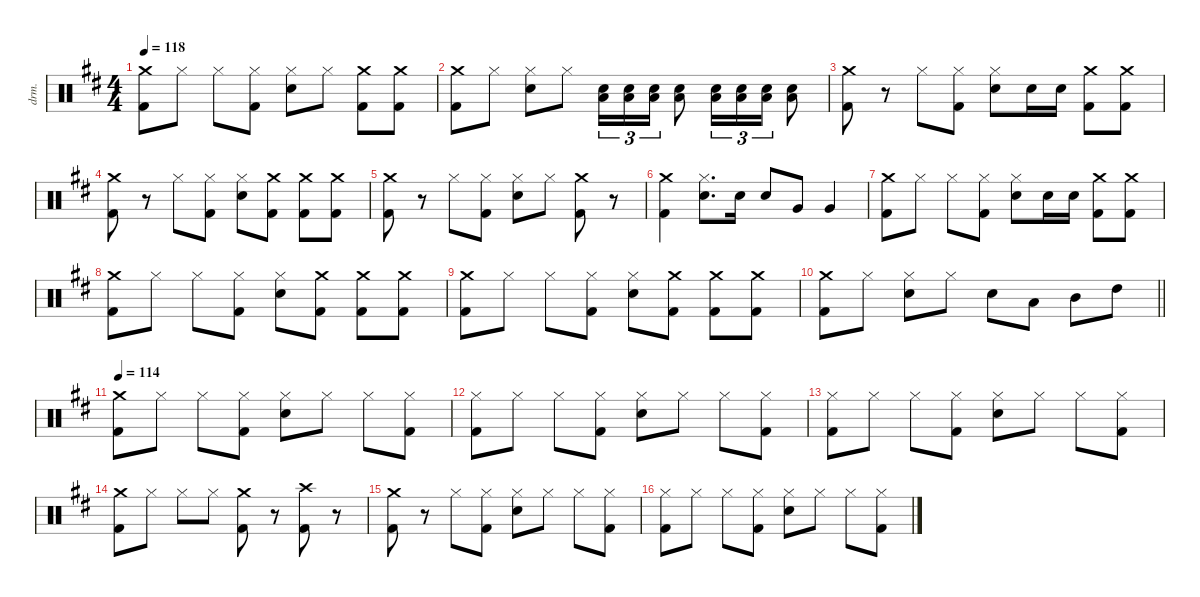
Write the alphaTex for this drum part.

\defaultSystemsLayout 4
\hideDynamics
\bracketExtendMode nobrackets
\otherSystemsTrackNameOrientation horizontal
\track ("Lars - Drums" "drm.") {instrument percussion}
\staff {score}
\articulation defaults
\ts (4 4)
\tempo 118
\clef neutral
\ks bminor
("Crash medium (hit)"{acc forcenatural} "Kick (hit) 2"{acc forcenatural}).8{dy f beam Down} "Hi-Hat (closed)"{acc forcenatural}.8{beam Down} "Hi-Hat (closed)"{acc forcenatural}.8{beam Down} ("Hi-Hat (closed)"{acc forcenatural} "Kick (hit) 2"{acc forcenatural}).8{beam Down} ("Hi-Hat (closed)"{acc forcenatural} "Snare (hit) 2"{acc forcenatural}).8{beam Down} "Hi-Hat (closed)"{acc forcenatural}.8{beam Down} ("Crash medium (hit)"{acc forcenatural} "Kick (hit) 2"{acc forcenatural}).8{beam Down} ("Crash medium (hit)"{acc forcenatural} "Kick (hit) 2"{acc forcenatural}).8{beam Down} |
("Crash medium (hit)"{acc forcenatural} "Kick (hit) 2"{acc forcenatural}).8{beam Down} "Hi-Hat (closed)"{acc forcenatural}.8{beam Down} ("Hi-Hat (closed)"{acc forcenatural} "Snare (hit) 2"{acc forcenatural}).8{beam Down} "Hi-Hat (closed)"{acc forcenatural}.8{beam Down} ("Snare (hit) 2"{acc forcenatural} "Low Floor Tom (hit)"{acc forcenatural}).16{tu (3 2) beam Down} ("Snare (hit) 2"{acc forcenatural} "Low Floor Tom (hit)"{acc forcenatural}).16{tu (3 2) beam Down} ("Snare (hit) 2"{acc forcenatural} "Low Floor Tom (hit)"{acc forcenatural}).16{tu (3 2) beam Down} ("Snare (hit) 2"{acc forcenatural} "Low Floor Tom (hit)"{acc forcenatural}).8{beam Down} ("Snare (hit) 2"{acc forcenatural} "Low Floor Tom (hit)"{acc forcenatural}).16{tu (3 2) beam Down} ("Snare (hit) 2"{acc forcenatural} "Low Floor Tom (hit)"{acc forcenatural}).16{tu (3 2) beam Down} ("Snare (hit) 2"{acc forcenatural} "Low Floor Tom (hit)"{acc forcenatural}).16{tu (3 2) beam Down} ("Snare (hit) 2"{acc forcenatural} "Low Floor Tom (hit)"{acc forcenatural}).8{beam Down} |
("Crash medium (hit)"{acc forcenatural} "Kick (hit) 2"{acc forcenatural}).8{beam Down} r.8{beam Down} "Hi-Hat (closed)"{acc forcenatural}.8{beam Down} ("Hi-Hat (closed)"{acc forcenatural} "Kick (hit) 2"{acc forcenatural}).8{beam Down} ("Hi-Hat (closed)"{acc forcenatural} "Snare (hit) 2"{acc forcenatural}).8{beam Down} "Snare (hit) 2"{acc forcenatural}.16{beam Down} "Snare (hit) 2"{acc forcenatural}.16{beam Down} ("Crash medium (hit)"{acc forcenatural} "Kick (hit) 2"{acc forcenatural}).8{beam Down} ("Crash medium (hit)"{acc forcenatural} "Kick (hit) 2"{acc forcenatural}).8{beam Down} |
("Crash medium (hit)"{acc forcenatural} "Kick (hit) 2"{acc forcenatural}).8{beam Down} r.8{beam Down} "Hi-Hat (closed)"{acc forcenatural}.8{beam Down} ("Hi-Hat (closed)"{acc forcenatural} "Kick (hit) 2"{acc forcenatural}).8{beam Down} ("Hi-Hat (closed)"{acc forcenatural} "Snare (hit) 2"{acc forcenatural}).8{beam Down} ("Crash medium (hit)"{acc forcenatural} "Kick (hit) 2"{acc forcenatural}).8{beam Down} ("Crash medium (hit)"{acc forcenatural} "Kick (hit) 2"{acc forcenatural}).8{beam Down} ("Crash medium (hit)"{acc forcenatural} "Kick (hit) 2"{acc forcenatural}).8{beam Down} |
("Crash medium (hit)"{acc forcenatural} "Kick (hit) 2"{acc forcenatural}).8{beam Down} r.8{beam Down} "Hi-Hat (closed)"{acc forcenatural}.8{beam Down} ("Hi-Hat (closed)"{acc forcenatural} "Kick (hit) 2"{acc forcenatural}).8{beam Down} ("Hi-Hat (closed)"{acc forcenatural} "Snare (hit) 2"{acc forcenatural}).8{beam Down} "Hi-Hat (closed)"{acc forcenatural}.8{beam Down} ("Crash medium (hit)"{acc forcenatural} "Kick (hit) 2"{acc forcenatural}).8{beam Down} r.8{beam Down} |
("Crash medium (hit)"{acc forcenatural} "Kick (hit) 2"{acc forcenatural}).4{beam Down} ("Hi-Hat (closed)"{acc forcenatural} "Snare (hit) 2"{acc forcenatural}).8{d beam Down} "Snare (hit) 2"{acc forcenatural}.16{beam Down} "Snare (hit) 2"{acc forcenatural}.8{beam Up} "Very Low Tom (hit)"{acc forcenatural}.8{beam Up} "Very Low Tom (hit)"{acc forcenatural}.4{beam Up} |
("Crash medium (hit)"{acc forcenatural} "Kick (hit) 2"{acc forcenatural}).8{beam Down} "Hi-Hat (closed)"{acc forcenatural}.8{beam Down} "Hi-Hat (closed)"{acc forcenatural}.8{beam Down} ("Hi-Hat (closed)"{acc forcenatural} "Kick (hit) 2"{acc forcenatural}).8{beam Down} ("Hi-Hat (closed)"{acc forcenatural} "Snare (hit) 2"{acc forcenatural}).8{beam Down} "Snare (hit) 2"{acc forcenatural}.16{beam Down} "Snare (hit) 2"{acc forcenatural}.16{beam Down} ("Crash medium (hit)"{acc forcenatural} "Kick (hit) 2"{acc forcenatural}).8{beam Down} ("Crash medium (hit)"{acc forcenatural} "Kick (hit) 2"{acc forcenatural}).8{beam Down} |
("Crash medium (hit)"{acc forcenatural} "Kick (hit) 2"{acc forcenatural}).8{beam Down} "Hi-Hat (closed)"{acc forcenatural}.8{beam Down} "Hi-Hat (closed)"{acc forcenatural}.8{beam Down} ("Hi-Hat (closed)"{acc forcenatural} "Kick (hit) 2"{acc forcenatural}).8{beam Down} ("Hi-Hat (closed)"{acc forcenatural} "Snare (hit) 2"{acc forcenatural}).8{beam Down} ("Crash medium (hit)"{acc forcenatural} "Kick (hit) 2"{acc forcenatural}).8{beam Down} ("Crash medium (hit)"{acc forcenatural} "Kick (hit) 2"{acc forcenatural}).8{beam Down} ("Crash medium (hit)"{acc forcenatural} "Kick (hit) 2"{acc forcenatural}).8{beam Down} |
("Crash medium (hit)"{acc forcenatural} "Kick (hit) 2"{acc forcenatural}).8{beam Down} "Hi-Hat (closed)"{acc forcenatural}.8{beam Down} "Hi-Hat (closed)"{acc forcenatural}.8{beam Down} ("Hi-Hat (closed)"{acc forcenatural} "Kick (hit) 2"{acc forcenatural}).8{beam Down} ("Hi-Hat (closed)"{acc forcenatural} "Snare (hit) 2"{acc forcenatural}).8{beam Down} ("Crash medium (hit)"{acc forcenatural} "Kick (hit) 2"{acc forcenatural}).8{beam Down} ("Crash medium (hit)"{acc forcenatural} "Kick (hit) 2"{acc forcenatural}).8{beam Down} ("Crash medium (hit)"{acc forcenatural} "Kick (hit) 2"{acc forcenatural}).8{beam Down} |
\barLineRight lightlight
("Crash medium (hit)"{acc forcenatural} "Kick (hit) 2"{acc forcenatural}).8{beam Down} "Hi-Hat (closed)"{acc forcenatural}.8{beam Down} ("Hi-Hat (closed)"{acc forcenatural} "Snare (hit) 2"{acc forcenatural}).8{beam Down} "Hi-Hat (closed)"{acc forcenatural}.8{beam Down} "Snare (hit) 2"{acc forcenatural}.8{beam Down} "Low Tom (hit)"{acc forcenatural}.8{beam Down} "Mid Tom (hit)"{acc forcenatural}.8{beam Down} "High Tom (hit)"{acc forcenatural}.8{beam Down} |
\tempo 114
("Crash medium (hit)"{acc forcenatural} "Kick (hit) 2"{acc forcenatural}).8{beam Down} "Hi-Hat (closed)"{acc forcenatural}.8{beam Down} "Hi-Hat (closed)"{acc forcenatural}.8{beam Down} ("Hi-Hat (closed)"{acc forcenatural} "Kick (hit) 2"{acc forcenatural}).8{beam Down} ("Hi-Hat (closed)"{acc forcenatural} "Snare (hit) 2"{acc forcenatural}).8{beam Down} "Hi-Hat (closed)"{acc forcenatural}.8{beam Down} "Hi-Hat (closed)"{acc forcenatural}.8{beam Down} ("Hi-Hat (closed)"{acc forcenatural} "Kick (hit) 2"{acc forcenatural}).8{beam Down} |
("Hi-Hat (closed)"{acc forcenatural} "Kick (hit) 2"{acc forcenatural}).8{beam Down} "Hi-Hat (closed)"{acc forcenatural}.8{beam Down} "Hi-Hat (closed)"{acc forcenatural}.8{beam Down} ("Hi-Hat (closed)"{acc forcenatural} "Kick (hit) 2"{acc forcenatural}).8{beam Down} ("Hi-Hat (closed)"{acc forcenatural} "Snare (hit) 2"{acc forcenatural}).8{beam Down} "Hi-Hat (closed)"{acc forcenatural}.8{beam Down} "Hi-Hat (closed)"{acc forcenatural}.8{beam Down} ("Hi-Hat (closed)"{acc forcenatural} "Kick (hit) 2"{acc forcenatural}).8{beam Down} |
("Hi-Hat (closed)"{acc forcenatural} "Kick (hit) 2"{acc forcenatural}).8{beam Down} "Hi-Hat (closed)"{acc forcenatural}.8{beam Down} "Hi-Hat (closed)"{acc forcenatural}.8{beam Down} ("Hi-Hat (closed)"{acc forcenatural} "Kick (hit) 2"{acc forcenatural}).8{beam Down} ("Hi-Hat (closed)"{acc forcenatural} "Snare (hit) 2"{acc forcenatural}).8{beam Down} "Hi-Hat (closed)"{acc forcenatural}.8{beam Down} "Hi-Hat (closed)"{acc forcenatural}.8{beam Down} ("Hi-Hat (closed)"{acc forcenatural} "Kick (hit) 2"{acc forcenatural}).8{beam Down} |
("Crash medium (hit)"{acc forcenatural} "Kick (hit) 2"{acc forcenatural}).8{beam Down} "Hi-Hat (closed)"{acc forcenatural}.8{beam Down} "Hi-Hat (closed)"{acc forcenatural}.8{beam Down} "Hi-Hat (closed)"{acc forcenatural}.8{beam Down} ("Crash medium (hit)"{acc forcenatural} "Kick (hit) 2"{acc forcenatural}).8{beam Down} r.8{beam Down} ("Crash high (hit)"{acc forcenatural} "Kick (hit) 2"{acc forcenatural}).8{beam Down} r.8{beam Down} |
("Crash medium (hit)"{acc forcenatural} "Kick (hit) 2"{acc forcenatural}).8{beam Down} r.8{beam Down} "Hi-Hat (closed)"{acc forcenatural}.8{beam Down} ("Hi-Hat (closed)"{acc forcenatural} "Kick (hit) 2"{acc forcenatural}).8{beam Down} ("Hi-Hat (closed)"{acc forcenatural} "Snare (hit) 2"{acc forcenatural}).8{beam Down} "Hi-Hat (closed)"{acc forcenatural}.8{beam Down} "Hi-Hat (closed)"{acc forcenatural}.8{beam Down} ("Hi-Hat (closed)"{acc forcenatural} "Kick (hit) 2"{acc forcenatural}).8{beam Down} |
("Hi-Hat (closed)"{acc forcenatural} "Kick (hit) 2"{acc forcenatural}).8{beam Down} "Hi-Hat (closed)"{acc forcenatural}.8{beam Down} "Hi-Hat (closed)"{acc forcenatural}.8{beam Down} ("Hi-Hat (closed)"{acc forcenatural} "Kick (hit) 2"{acc forcenatural}).8{beam Down} ("Hi-Hat (closed)"{acc forcenatural} "Snare (hit) 2"{acc forcenatural}).8{beam Down} "Hi-Hat (closed)"{acc forcenatural}.8{beam Down} "Hi-Hat (closed)"{acc forcenatural}.8{beam Down} ("Hi-Hat (closed)"{acc forcenatural} "Kick (hit) 2"{acc forcenatural}).8{beam Down}
